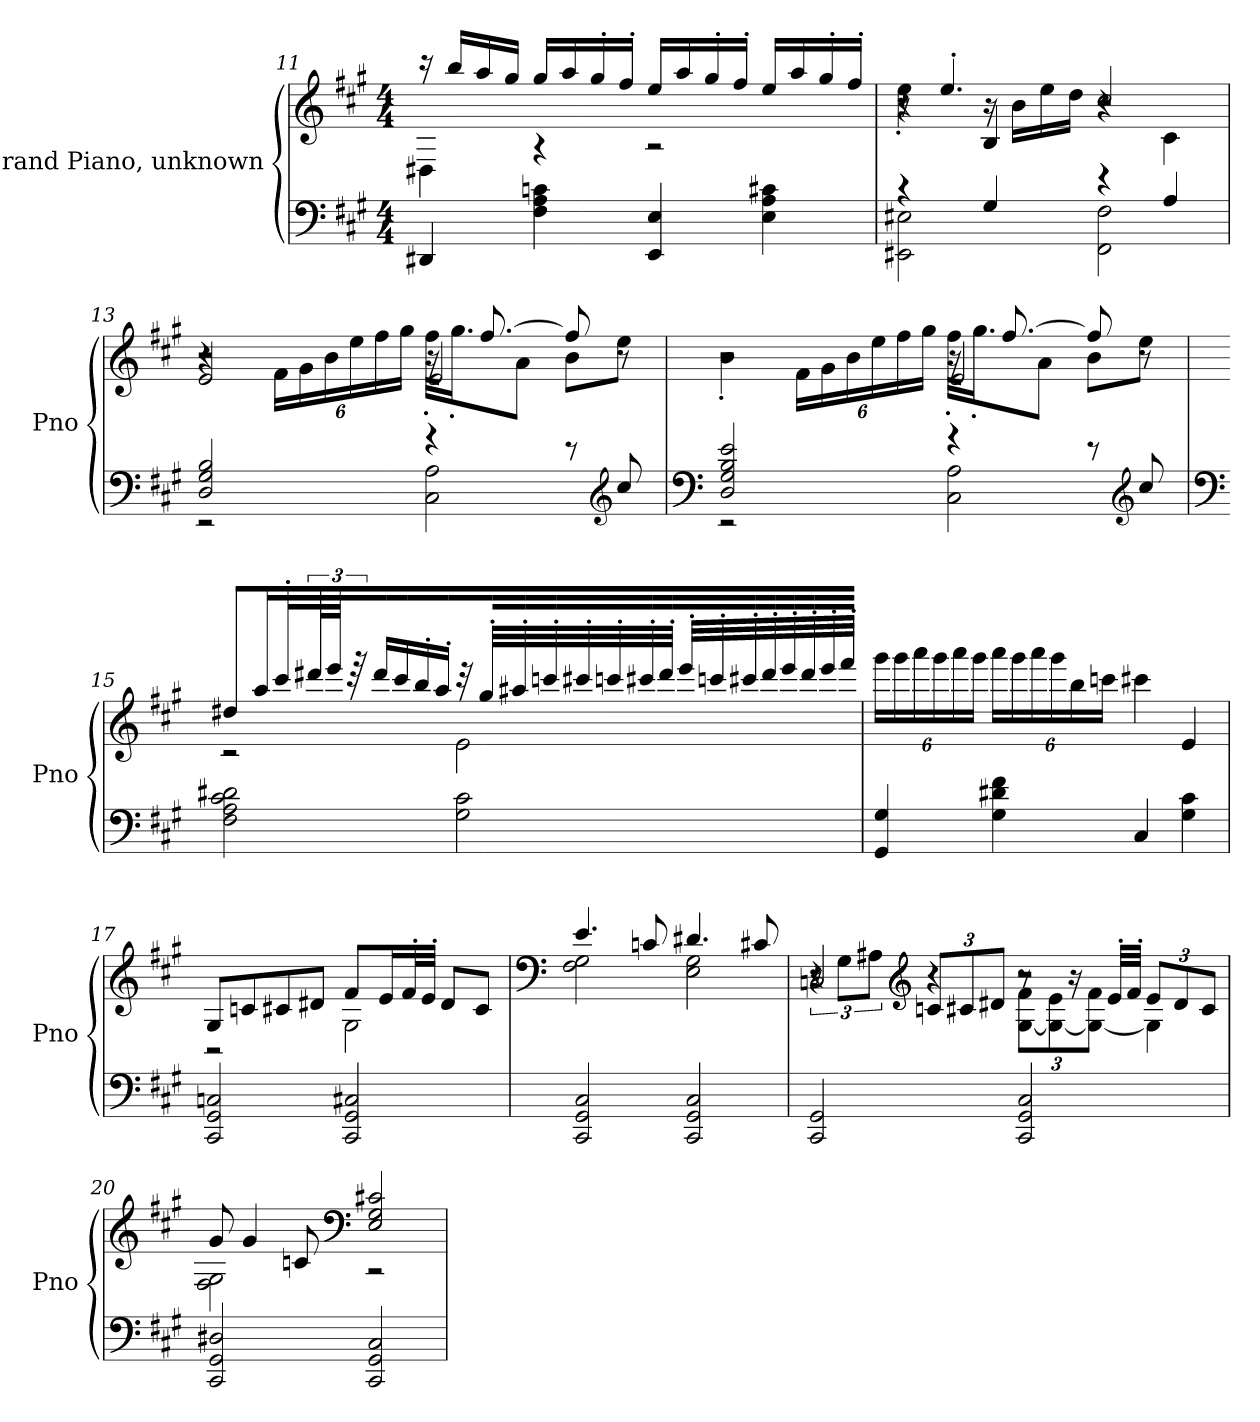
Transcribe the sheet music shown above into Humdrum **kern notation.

**kern	**kern
*part1	*part1
*staff2	*staff1
*I"Grand Piano, unknown	*
*I'Pno	*
!!LO:LB:g=z
*clefF4	*clefG2
*k[f#c#g#]	*k[f#c#g#]
*M4/4	*M4/4
=11	=11
*	*^
4DD#X/	16r	4D#X\
.	16bb/LL	.
.	16aa/	.
.	16gg#/JJ	.
4F#\ 4A\ 4cn\	16gg#/LL	4r
.	16aa/	.
.	16gg#'/	.
.	16ff#'/JJ	.
4EE/ 4E/	16ee/LL	2r
.	16aa/	.
.	16gg#'/	.
.	16ff#'/JJ	.
4E\ 4A\ 4c#X\	16ee/LL	.
.	16aa/	.
.	16gg#'/	.
.	16ff#'/JJ	.
=12	=12	=12
*^	*	*^
4r	2EE#X\ 2E#X\	8r	4ee'\	4r
.	.	4.ee'/	.	.
4G#/	.	.	16r	4B/
.	.	.	16b\LL	.
.	.	.	16ee\	.
.	.	.	16dd\JJ	.
4r	2FF#\ 2F#\	2cc#/	4r	2r
4A/	.	.	4c#\	.
=13	=13	=13	=13	=13
2D/ 2G#/ 2B/	2r	2r	4r	2e/
*	*	*	*Xbrackettup	*
.	.	.	24f#\LL	.
.	.	.	24g#\	.
.	.	.	24b\	.
.	.	.	24ee\	.
.	.	.	24ff#\	.
.	.	.	24gg#\JJ	.
4r	2C#\ 2A\	16r	32ff#'\KLL	2e/
.	.	.	16.gg#'\J	.
.	.	[8.ff#/	.	.
.	.	.	8a\J	.
8r	.	8ff#/]	8b\L	.
*clefG2	*	*	*	*
8cc#/	.	8r	8ee\J	.
!!LO:LB:g=z	!!	!!
=14	=14	=14	=14	=14
*clefF4	*	*	*	*
2D/ 2G#/ 2B/ 2e/	2r	2r	4b'\	2r
.	.	.	24f#\LL	.
.	.	.	24g#\	.
.	.	.	24b\	.
.	.	.	24ee\	.
.	.	.	24ff#\	.
.	.	.	24gg#\JJ	.
4r	2C#\ 2A\	16r	32ff#'\KLL	2e/
.	.	.	16.gg#'\J	.
.	.	[8.ff#/	.	.
.	.	.	8a\J	.
8r	.	8ff#/]	8b\L	.
*clefG2	*	*	*	*
8cc#/	.	8r	8ee\J	.
*v	*v	*	*	*
*	*v	*v	*v
!!LO:PB:g=z
=15	=15
*clefF4	*
*	*^
2F#\ 2A\ 2c#\ 2d#X\	8dd#X/L	2r
.	16aa/L	.
.	32ccc#'/L	.
*	*brackettup	*
.	96ddd#X/L	.
.	96eee/JJJJ	.
.	96r	.
.	16ddd#/LL	.
.	16ccc#/	.
.	16bb'/	.
.	16aa'/JJ	.
2G#\ 2c#\	32r	2e\
.	32gg#'/LLL	.
.	32aa#X'/	.
.	32cccn'/	.
.	32ccc#X'/	.
.	32cccn'/	.
.	32ccc#X'/	.
.	32ddd#'/JJJ	.
.	32eee'/LLL	.
.	32cccn'/	.
.	32ccc#X'/	.
.	32ddd#'/	.
.	32eee'/	.
.	32ddd#'/	.
.	32eee'/	.
.	32fff#'/JJJ	.
*	*v	*v
!!LO:LB:g=z
=16	=16
*	*Xbrackettup
4GG#/ 4G#/	24ggg#\LL
.	24ggg#\
.	24aaa\
.	24ggg#\
.	24aaa\
.	24ggg#\JJ
4G#\ 4d#X\ 4f#\	24aaa\LL
.	24ggg#\
.	24aaa\
.	24ggg#\
.	24bb\
.	24cccn\JJ
4C#/	4ccc#X\
4G#\ 4c#\	4e/
=17	=17
*	*^
2CC#/ 2GG#/ 2Cn/	8G#/L	2r
.	8cn/	.
.	8c#X/	.
.	8d#X/J	.
2CC#/ 2GG#/ 2C#X/	8f#/L	2G#\
.	16e/L	.
.	32f#'/L	.
.	32e'/JJJ	.
.	8d#/L	.
.	8c#/J	.
=18	=18	=18
*	*clefF4	*
2CC#/ 2GG#/ 2C#/	4.e/	2F#\ 2G#\
.	8cn/	.
2CC#/ 2GG#/ 2C#/	4.d#X/	2E\ 2G#\
.	8c#X/	.
!!LO:LB:g=z
=19	=19	=19
*	*	*brackettup
*	*	*^
2CC#/ 2GG#/	4r	12r	2Cn/
.	.	12G#\L	.
.	.	12A#X\J	.
*	*clefG2	*	*
*	*Xbrackettup	*	*
.	12cn/L	4r	.
.	12c#X/	.	.
.	12d#X/J	.	.
2CC#/ 2GG#/ 2C#/	8r	[12G#\ 12f#\L	2r
.	.	12G#\_ 12e\	.
.	16r	.	.
.	.	12G#\_ 12f#\J	.
.	32e'/LLL	.	.
.	32f#'/JJJ	.	.
.	12e/L	4G#\]	.
.	12d#/	.	.
.	12c#/J	.	.
*	*	*v	*v
=20	=20	=20
2CC#/ 2GG#/ 2D#X/	8g#/	2F#\ 2G#\
.	4g#/	.
.	8cn/	.
*	*clefF4	*
2CC#/ 2GG#/ 2C#/	2E/ 2G#/ 2c#X/	2r
*	*v	*v
=	=
*-	*-
